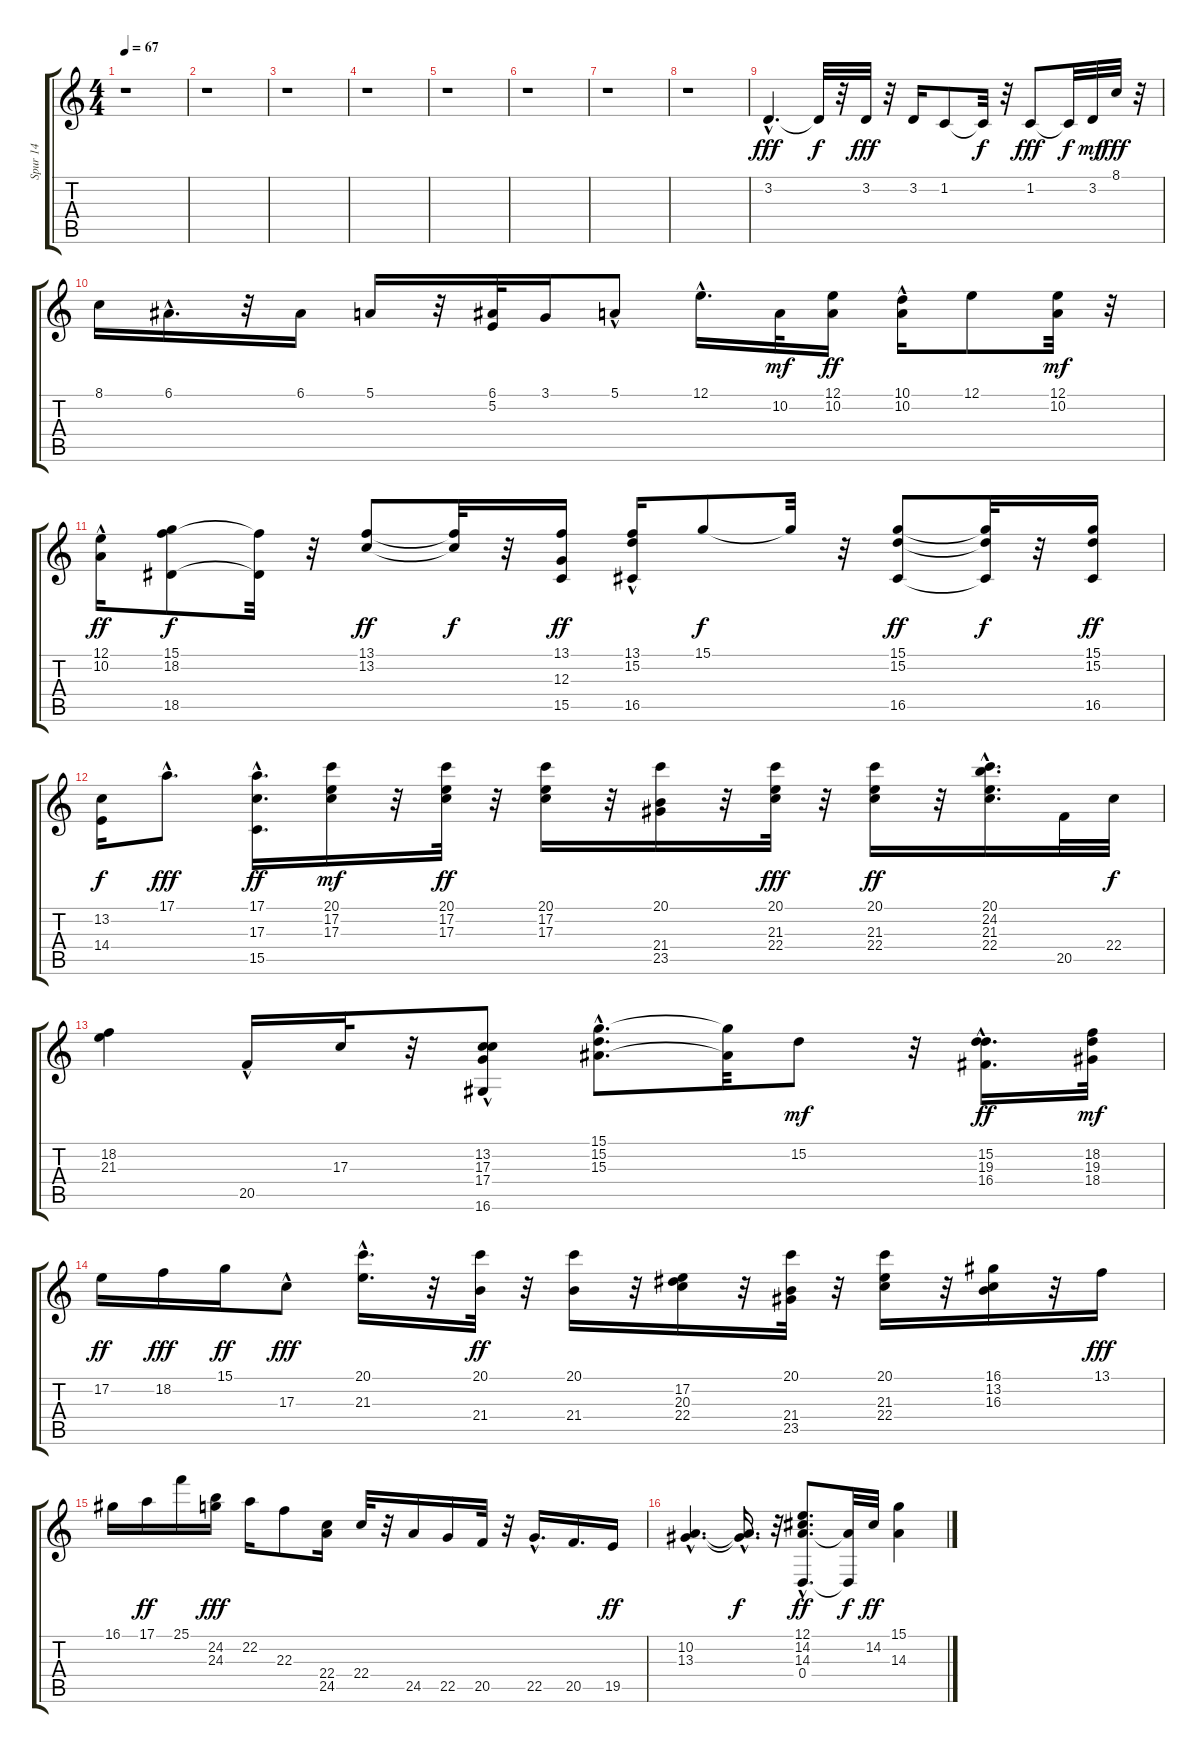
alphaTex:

\track ("Spur 14" "Spur 14") {instrument lead1square}
\staff {score tabs}
\tuning (E4 B3 G3 D3 A2 E2) {hide}
\ts (4 4)
\tempo 67
\clef g2
\ks c
r.1{dy fff} |
r.1 |
r.1 |
r.1 |
r.1 |
r.1 |
r.1 |
r.1 |
3.2{hac}.4{d} 3.2{t}.32{dy f} r.32 3.2.32{dy fff} r.32 3.2.16 1.2.8 1.2{t}.32{dy f} r.32 1.2.8{dy fff} 1.2{t}.32{dy f} 3.2.32{dy mf} 8.1.32{dy fff} r.32 |
8.1.16 6.1{hac}.16{d} r.32 6.1.16 5.1.16 r.32 (6.1 5.2).32 3.1.16 5.1{hac}.8 12.1{hac}.16{d} 10.2.32{dy mf} (12.1 10.2).16{dy ff} (10.1 10.2{hac}).16 12.1.8 (12.1 10.2).32{dy mf} r.32 |
(12.1 10.2{hac}).16{dy ff} (15.1 18.2 18.5).8{dy f} (18.2{t} 18.5{t}).32 r.32 (13.1 13.2).8{dy ff} (13.1{t} 13.2{t}).32{dy f} r.32 (13.1 12.3 15.5).16{dy ff} (13.1 15.2{hac} 16.5{hac}).16 15.1.8{dy f} 15.1{t}.32 r.32 (15.1 15.2 16.5).8{dy ff} (15.1{t} 15.2{t} 16.5{t}).32{dy f} r.32 (15.1 15.2 16.5).16{dy ff} |
(13.2 14.4).16{dy f} 17.1{hac}.8{d dy fff} (17.1 17.3 15.5{hac}).16{d dy ff} (20.1 17.2 17.3).16{dy mf} r.32 (20.1 17.2 17.3).32{dy ff} r.32 (20.1 17.2 17.3).16 r.32 (20.1 21.4 23.5).16 r.32 (20.1 21.3 22.4).32{dy fff} r.32 (20.1 21.3 22.4).16{dy ff} r.32 (20.1 24.2 21.3{hac} 22.4).16{d} 20.5.32 22.4.32{dy f} |
(18.2 21.3).4 20.5{hac}.16 17.3.32 r.32 (13.2{hac} 17.3 17.4 16.6).8 (15.1{hac} 15.2{hac} 15.3{hac}).8{d} (15.1{t} 15.3{t}).32 15.2.8{dy mf} r.32 (15.2 19.3{hac} 16.4{hac}).16{d dy ff} (18.2 19.3 18.4).32{dy mf} |
17.2.16{dy ff} 18.2.16{dy fff} 15.1.16{dy ff} 17.3{hac}.8{dy fff} (20.1{hac} 21.3{hac}).16{d} r.32 (20.1 21.4).32{dy ff} r.32 (20.1 21.4).16 r.32 (17.2 20.3 22.4).16 r.32 (20.1 21.4 23.5).32 r.32 (20.1 21.3 22.4).16 r.32 (16.1 13.2 16.3).16 r.32 13.1.16{dy fff} |
16.1.16 17.1.16{dy ff} 25.1.16 (24.2 24.3).16{dy fff} 22.2.16 22.3.8 (22.4 24.5).16 22.4.32 r.32 24.5.16 22.5.16 20.5.32 r.32 22.5{hac}.16{d} 20.5.16{d} 19.5.16{dy ff} |
(10.2{hac} 13.3{hac}).4{d} (10.2{hac t} 13.3{hac t}).16{d dy f} r.32 (12.1 14.2{hac} 14.3{hac} 0.4{hac}).8{d dy ff} (14.3{t} 0.4{t}).32{dy f} 14.2.32{dy ff} (15.1 14.3).4
